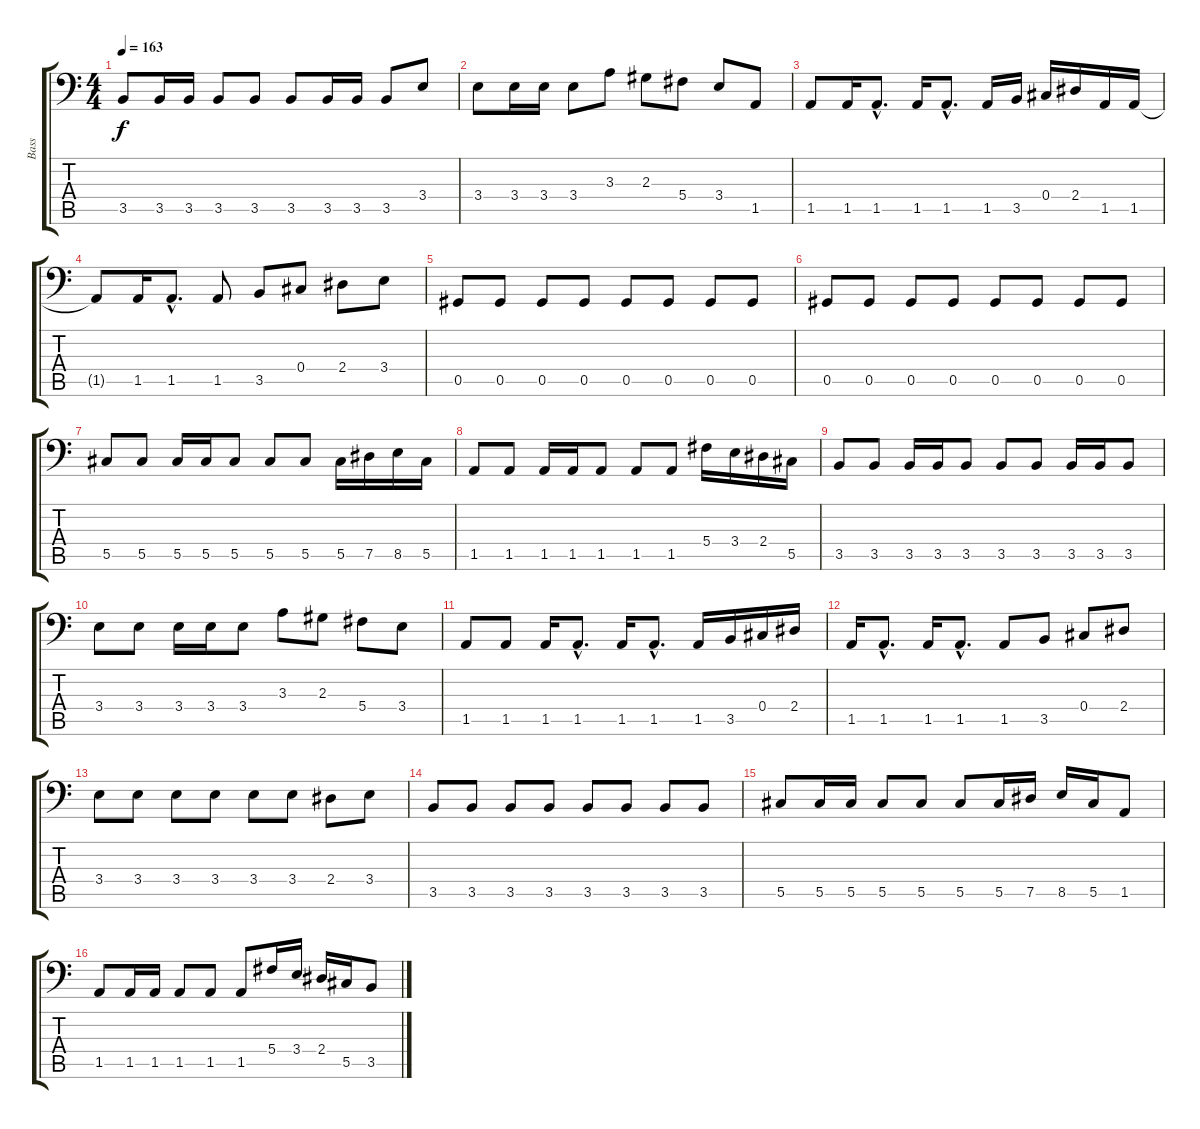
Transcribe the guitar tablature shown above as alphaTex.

\track ("Bass" "Bass") {instrument electricbassfinger}
\staff {score tabs}
\tuning (Eb3 Bb2 Gb2 Db2 Ab1 Eb1) {hide}
\ts (4 4)
\tempo 163
\clef f4
\ks c
3.5.8{dy f} 3.5.16 3.5.16 3.5.8 3.5.8 3.5.8 3.5.16 3.5.16 3.5.8 3.4.8 |
3.4.8 3.4.16 3.4.16 3.4.8 3.3.8 2.3.8 5.4.8 3.4.8 1.5.8 |
1.5.8 1.5.16 1.5{hac}.8{d} 1.5.16 1.5{hac}.8{d} 1.5.16 3.5.16 0.4.16 2.4.16 1.5.16 1.5.16 |
1.5{t}.8 1.5.16 1.5{hac}.8{d} 1.5.8 3.5.8 0.4.8 2.4.8 3.4.8 |
0.5.8 0.5.8 0.5.8 0.5.8 0.5.8 0.5.8 0.5.8 0.5.8 |
0.5.8 0.5.8 0.5.8 0.5.8 0.5.8 0.5.8 0.5.8 0.5.8 |
5.5.8{volume 16 balance 8} 5.5.8 5.5.16 5.5.16 5.5.8 5.5.8 5.5.8 5.5.16 7.5.16 8.5.16 5.5.16 |
1.5.8 1.5.8 1.5.16 1.5.16 1.5.8 1.5.8 1.5.8 5.4.16 3.4.16 2.4.16 5.5.16 |
3.5.8 3.5.8 3.5.16 3.5.16 3.5.8 3.5.8 3.5.8 3.5.16 3.5.16 3.5.8 |
3.4.8 3.4.8 3.4.16 3.4.16 3.4.8 3.3.8 2.3.8 5.4.8 3.4.8 |
1.5.8 1.5.8 1.5.16 1.5{hac}.8{d} 1.5.16 1.5{hac}.8{d} 1.5.16 3.5.16 0.4.16 2.4.16 |
1.5.16 1.5{hac}.8{d} 1.5.16 1.5{hac}.8{d} 1.5.8 3.5.8 0.4.8 2.4.8 |
3.4.8 3.4.8 3.4.8 3.4.8 3.4.8 3.4.8 2.4.8 3.4.8 |
3.5.8 3.5.8 3.5.8 3.5.8 3.5.8 3.5.8 3.5.8 3.5.8 |
5.5.8 5.5.16 5.5.16 5.5.8 5.5.8 5.5.8 5.5.16 7.5.16 8.5.16 5.5.16 1.5.8 |
1.5.8 1.5.16 1.5.16 1.5.8 1.5.8 1.5.8 5.4.16 3.4.16 2.4.16 5.5.16 3.5.8
